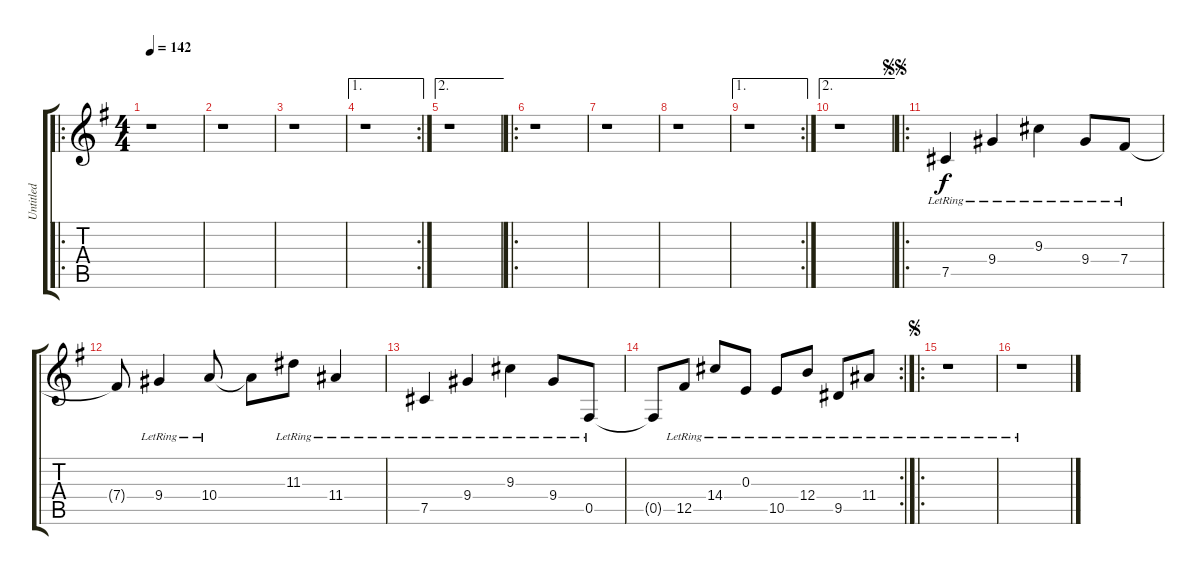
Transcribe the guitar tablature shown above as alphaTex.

\track ("Untitled" "Untitled") {instrument electricguitarclean}
\staff {score tabs}
\tuning (Db4 Ab3 E3 B2 Gb2 Db2) {hide}
\ro
\ts (4 4)
\tempo 142
\clef g2
\ks g
r.1{dy f instrument electricguitarclean} |
r.1 |
r.1 |
\ae 1
\rc 2
r.1 |
\ae 2
r.1 |
\ro
r.1 |
r.1 |
r.1 |
\ae 1
\rc 2
r.1 |
\ae 2
r.1 |
\ro
\jump segnosegno
7.5{lr}.4 9.4{lr}.4 9.3{lr}.4 9.4{lr}.8 7.4{lr}.8 |
7.4{t}.8 9.4{lr}.4 10.4{lr}.8 10.4{t}.8 11.3{lr}.8 11.4{lr}.4 |
7.5{lr}.4 9.4{lr}.4 9.3{lr}.4 9.4{lr}.8 0.5{lr}.8 |
\rc 2
0.5{t}.8 12.5{lr}.8 14.4{lr}.8 0.3{lr}.8 10.5{lr}.8 12.4{lr}.8 9.5{lr}.8 11.4{lr}.8 |
\ro
\jump segno
r.1 |
r.1
